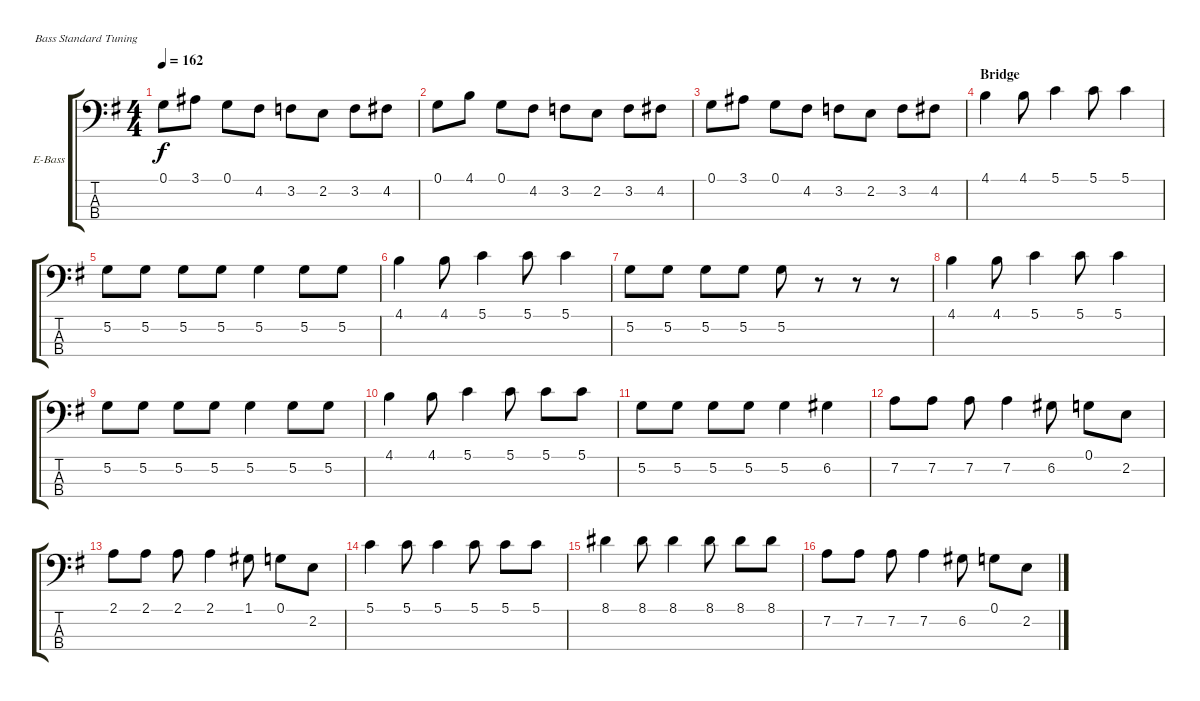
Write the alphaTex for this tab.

\defaultSystemsLayout 4
\bracketExtendMode groupsimilarinstruments
\firstSystemTrackNameOrientation horizontal
\otherSystemsTrackNameOrientation horizontal
\track ("Electric Bass" "E-Bass") {instrument electricbassfinger}
\staff {score tabs}
\tuning (G2 D2 A1 E1)
\ts (4 4)
\tempo 162
\clef f4
\ks g
0.1.8{dy f} 3.1.8 0.1.8 4.2.8 3.2.8 2.2.8 3.2.8 4.2.8 |
0.1.8 4.1.8 0.1.8 4.2.8 3.2.8 2.2.8 3.2.8 4.2.8 |
0.1.8 3.1.8 0.1.8 4.2.8 3.2.8 2.2.8 3.2.8 4.2.8 |
\section ("" "Bridge")
4.1.4 4.1.8 5.1.4 5.1.8 5.1.4 |
5.2.8 5.2.8 5.2.8 5.2.8 5.2.4 5.2.8 5.2.8 |
4.1.4 4.1.8 5.1.4 5.1.8 5.1.4 |
5.2.8 5.2.8 5.2.8 5.2.8 5.2.8 r.8 r.8 r.8 |
4.1.4 4.1.8 5.1.4 5.1.8 5.1.4 |
5.2.8 5.2.8 5.2.8 5.2.8 5.2.4 5.2.8 5.2.8 |
4.1.4 4.1.8 5.1.4 5.1.8 5.1.8 5.1.8 |
5.2.8 5.2.8 5.2.8 5.2.8 5.2.4 6.2.4 |
7.2.8 7.2.8 7.2.8 7.2.4 6.2.8 0.1.8 2.2.8 |
2.1.8 2.1.8 2.1.8 2.1.4 1.1.8 0.1.8 2.2.8 |
5.1.4 5.1.8 5.1.4 5.1.8 5.1.8 5.1.8 |
8.1.4 8.1.8 8.1.4 8.1.8 8.1.8 8.1.8 |
7.2.8 7.2.8 7.2.8 7.2.4 6.2.8 0.1.8 2.2.8
